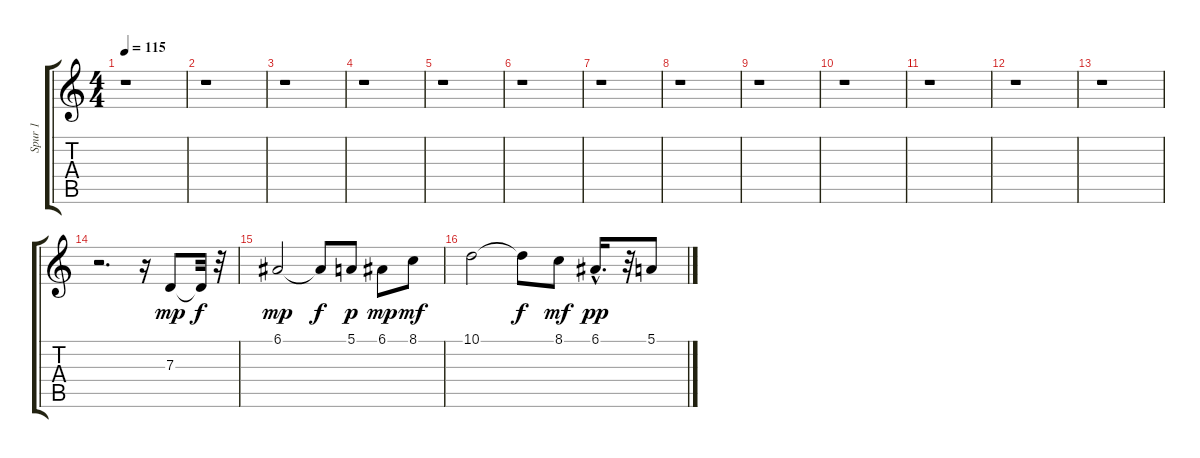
\track ("Spur 1" "Spur 1") {instrument cello}
\staff {score tabs}
\tuning (E4 B3 G3 D3 A2 E2) {hide}
\ts (4 4)
\tempo 115
\clef g2
\ks c
r.1{dy mp} |
r.1 |
r.1 |
r.1 |
r.1 |
r.1 |
r.1 |
r.1 |
r.1 |
r.1 |
r.1 |
r.1 |
r.1 |
r.2{d} r.16 7.3.8 7.3{t}.32{dy f} r.32 |
6.1.2{dy mp} 6.1{t}.8{dy f} 5.1.8{dy p} 6.1.8{dy mp} 8.1.8{dy mf} |
10.1.2 10.1{t}.8{dy f} 8.1.8{dy mf} 6.1{hac}.16{d dy pp} r.32 5.1.8
